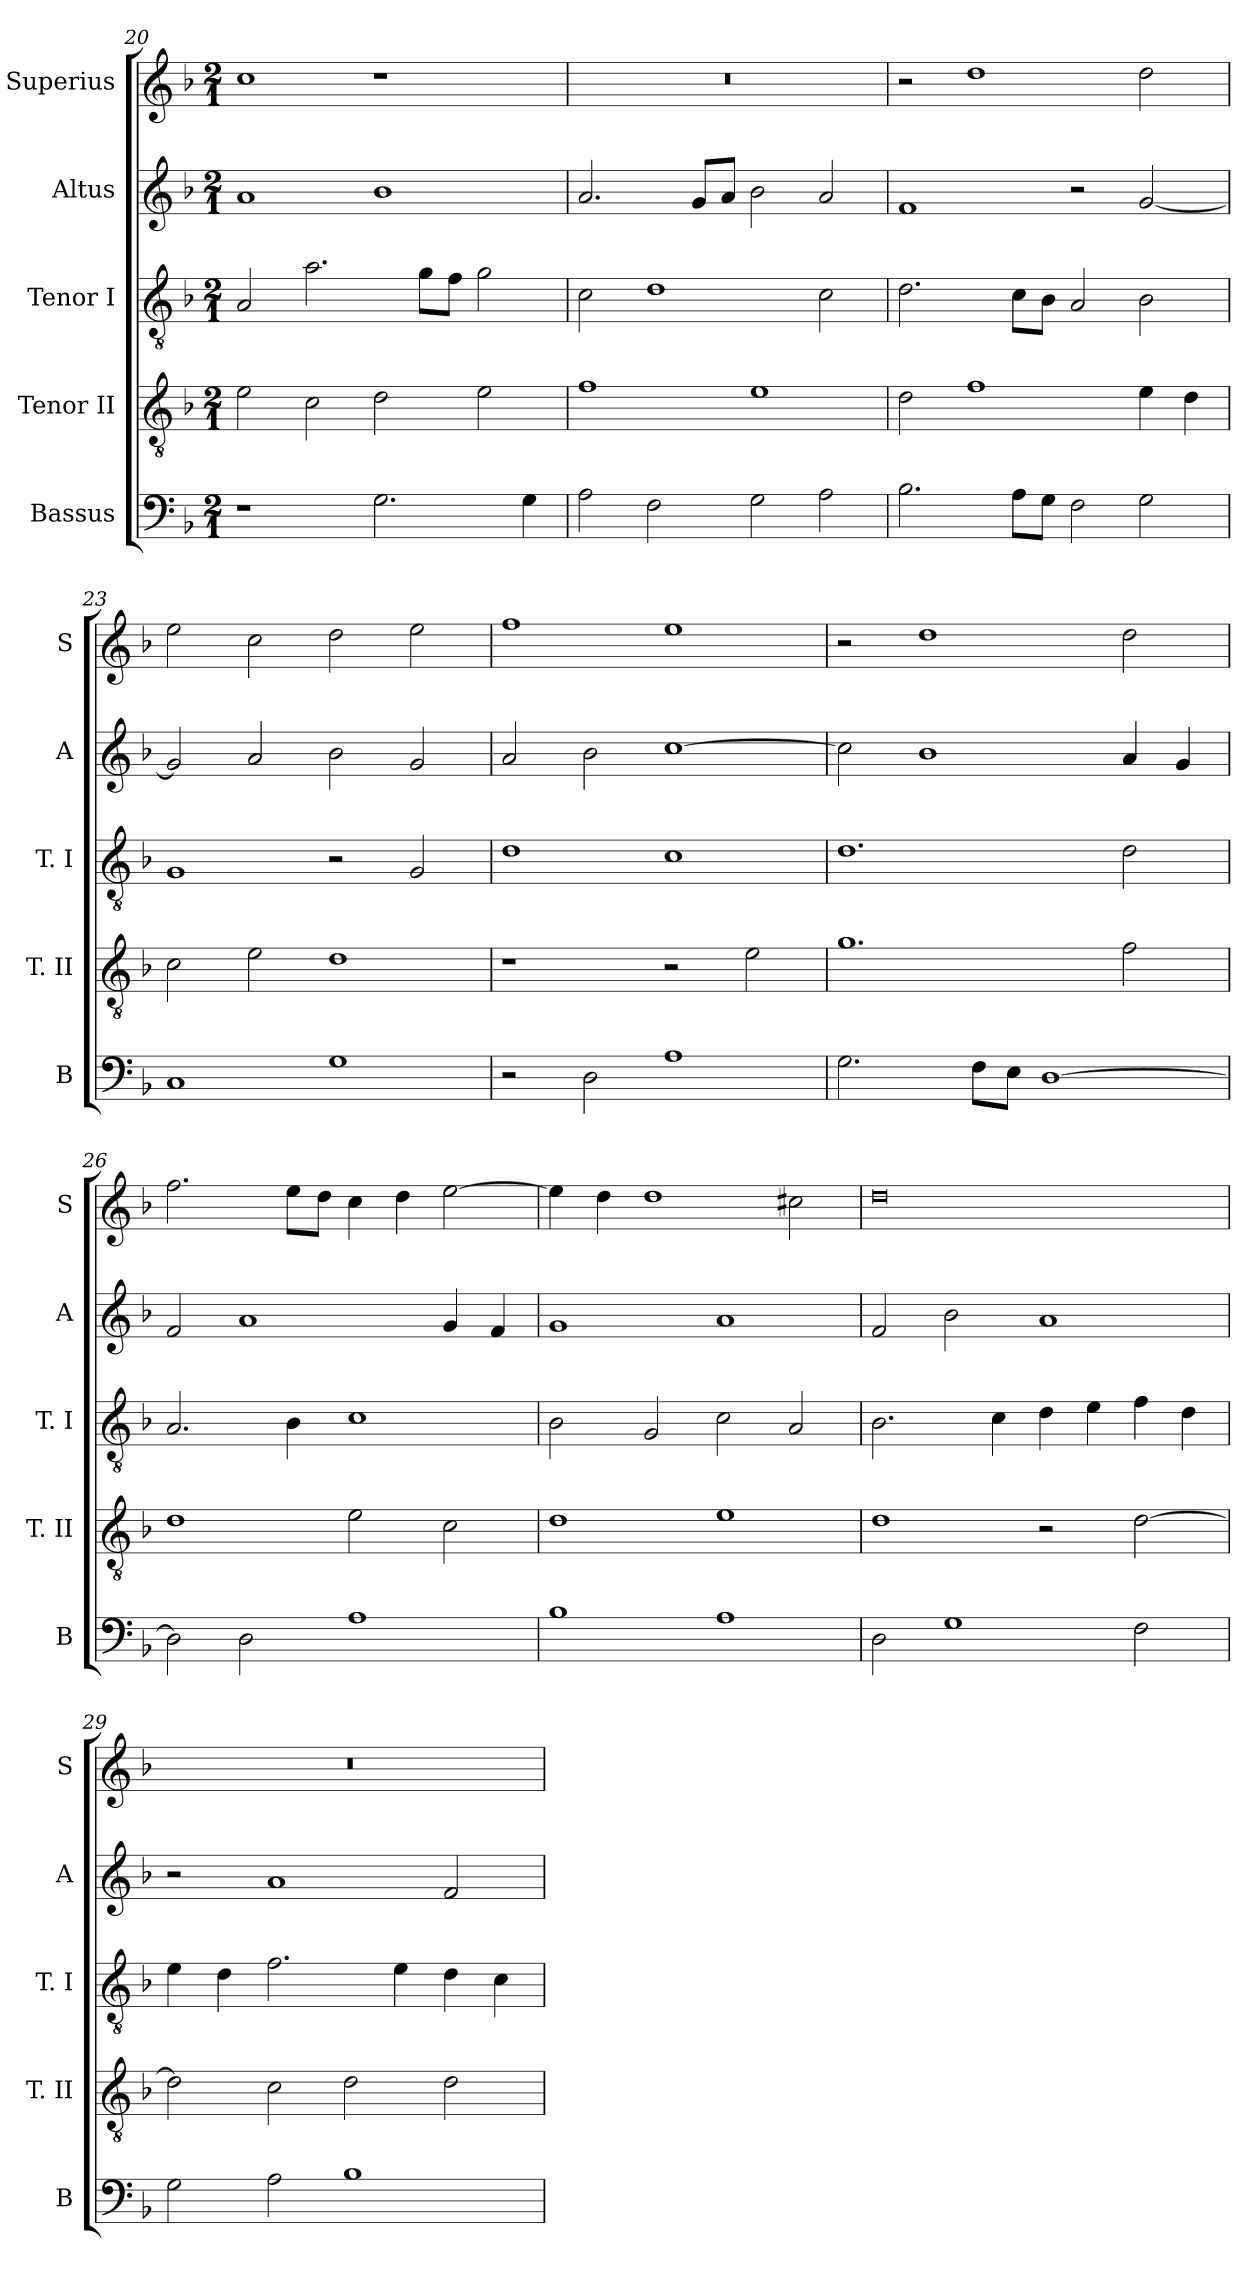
**kern	**kern	**kern	**kern	**kern
*part5	*part4	*part3	*part2	*part1
*staff5	*staff4	*staff3	*staff2	*staff1
*I"Bassus	*I"Tenor II	*I"Tenor I	*I"Altus	*I"Superius
*I'B	*I'T. II	*I'T. I	*I'A	*I'S
*clefF4	*clefGv2	*clefGv2	*clefG2	*clefG2
*k[b-]	*k[b-]	*k[b-]	*k[b-]	*k[b-]
*F:	*F:	*F:	*F:	*F:
*M2/1	*M2/1	*M2/1	*M2/1	*M2/1
=20	=20	=20	=20	=20
1r	2e	2A	1a	1cc
.	2c	2.a	.	.
2.G	2d	.	1b-	1r
.	.	8gL	.	.
.	.	8fJ	.	.
.	2e	2g	.	.
4G	.	.	.	.
=21	=21	=21	=21	=21
2A	1f	2c	2.a	0r
2F	.	1d	.	.
.	.	.	8gL	.
.	.	.	8aJ	.
2G	1e	.	2b-	.
2A	.	2c	2a	.
=22	=22	=22	=22	=22
2.B-	2d	2.d	1f	2r
.	1f	.	.	1dd
8AL	.	8cL	.	.
8GJ	.	8B-J	.	.
2F	.	2A	2r	.
2G	4e	2B-	[2g	2dd
.	4d	.	.	.
=23	=23	=23	=23	=23
1C	2c	1G	2g]	2ee
.	2e	.	2a	2cc
1G	1d	2r	2b-	2dd
.	.	2G	2g	2ee
=24	=24	=24	=24	=24
2r	1r	1d	2a	1ff
2D	.	.	2b-	.
1A	2r	1c	[1cc	1ee
.	2e	.	.	.
=25	=25	=25	=25	=25
2.G	1.g	1.d	2cc]	2r
.	.	.	1b-	1dd
8FL	.	.	.	.
8EJ	.	.	.	.
[1D	.	.	.	.
.	2f	2d	4a	2dd
.	.	.	4g	.
=26	=26	=26	=26	=26
2D]	1d	2.A	2f	2.ff
2D	.	.	1a	.
.	.	4B-	.	8eeL
.	.	.	.	8ddJ
1A	2e	1c	.	4cc
.	.	.	.	4dd
.	2c	.	4g	[2ee
.	.	.	4f	.
=27	=27	=27	=27	=27
1B-	1d	2B-	1g	4ee]
.	.	.	.	4dd
.	.	2G	.	1dd
1A	1e	2c	1a	.
.	.	2A	.	2cc#X
=28	=28	=28	=28	=28
2D	1d	2.B-	2f	0dd
1G	.	.	2b-	.
.	.	4c	.	.
.	2r	4d	1a	.
.	.	4e	.	.
2F	[2d	4f	.	.
.	.	4d	.	.
=29	=29	=29	=29	=29
2G	2d]	4e	2r	0r
.	.	4d	.	.
2A	2c	2.f	1a	.
1B-	2d	.	.	.
.	.	4e	.	.
.	2d	4d	2f	.
.	.	4c	.	.
=	=	=	=	=
*-	*-	*-	*-	*-
